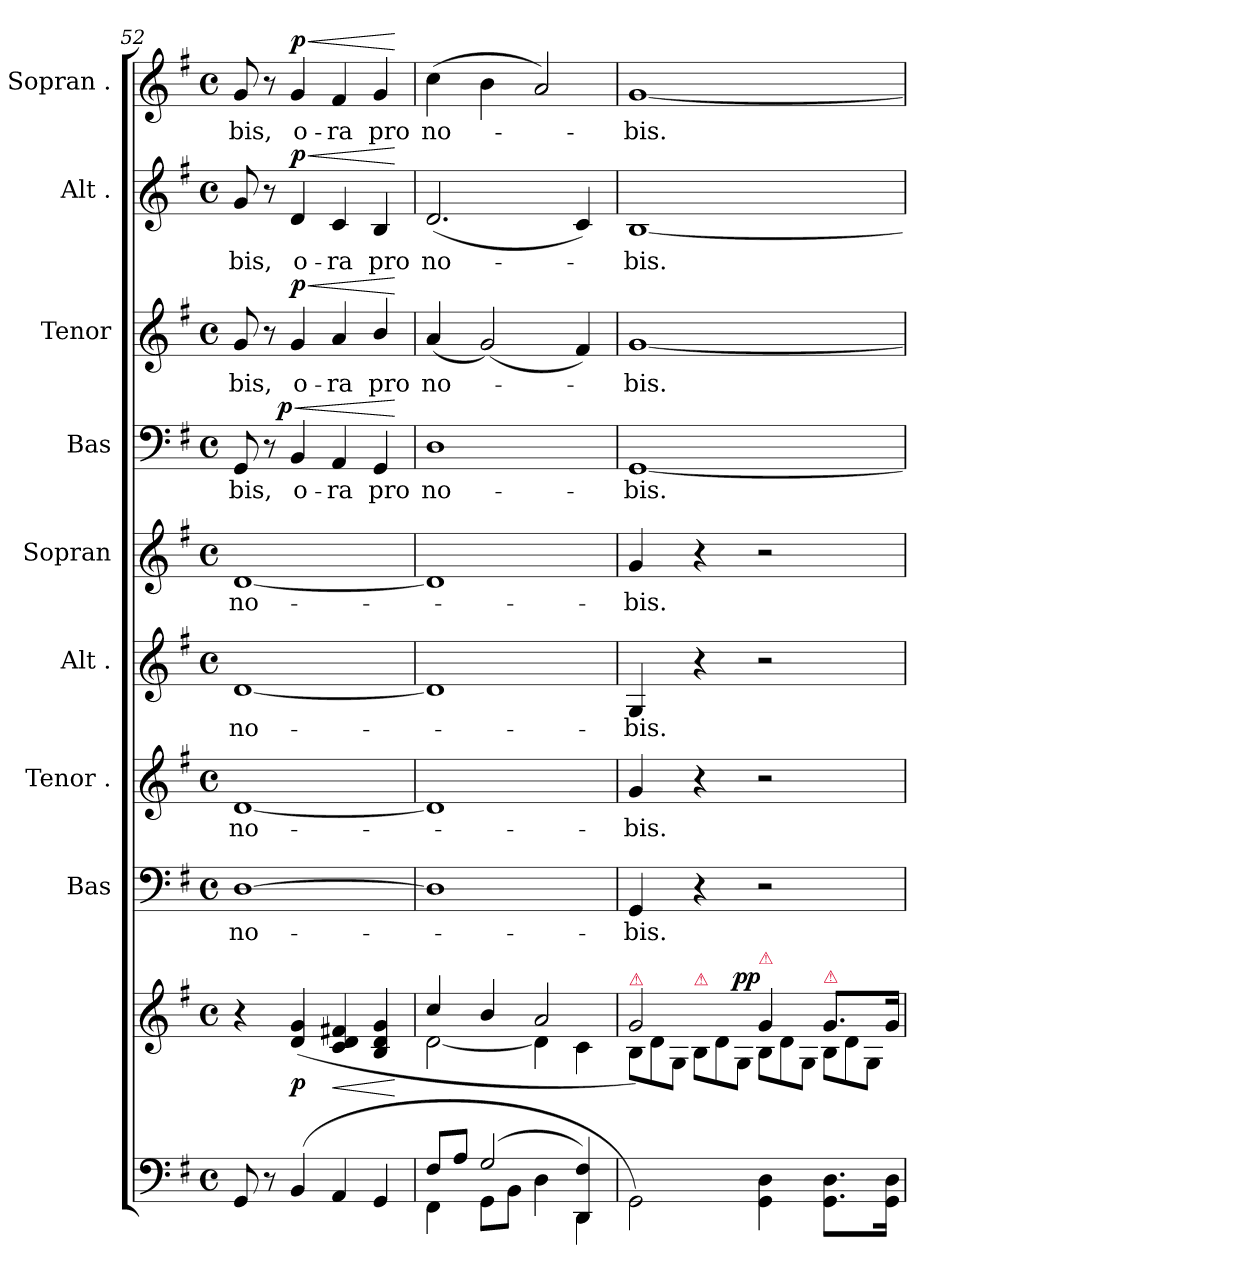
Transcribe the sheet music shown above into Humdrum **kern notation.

**kern	**kern	**dynam	**kern	**text	**kern	**text	**kern	**text	**kern	**text	**kern	**text	**dynam	**kern	**text	**dynam	**kern	**text	**dynam	**kern	**text	**dynam
*part9	*part9	*part9	*part8	*part8	*part7	*part7	*part6	*part6	*part5	*part5	*part4	*part4	*part4	*part3	*part3	*part3	*part2	*part2	*part2	*part1	*part1	*part1
*staff10	*staff9	*staff9/10	*staff8	*staff8	*staff7	*staff7	*staff6	*staff6	*staff5	*staff5	*staff4	*staff4	*staff4	*staff3	*staff3	*staff3	*staff2	*staff2	*staff2	*staff1	*staff1	*staff1
*	*	*	*I"Bas	*	*I"Tenor .	*	*I"Alt .	*	*I"Sopran	*	*I"Bas	*	*	*I"Tenor	*	*	*I"Alt .	*	*	*I"Sopran .	*	*
*	*	*	*I'B	*	*I'T	*	*I'A	*	*I'S	*	*I'B	*	*	*I'T	*	*	*I'A	*	*	*I'S	*	*
*clefF4	*clefG2	*	*clefF4	*	*clefG2	*	*clefG2	*	*clefG2	*	*clefF4	*	*	*clefG2	*	*	*clefG2	*	*	*clefG2	*	*
*	*	*	*	*	*ITrd8c12	*	*	*	*	*	*	*	*	*ITrd8c12	*	*	*	*	*	*	*	*
*k[f#]	*k[f#]	*	*k[f#]	*	*k[f#]	*	*k[f#]	*	*k[f#]	*	*k[f#]	*	*	*k[f#]	*	*	*k[f#]	*	*	*k[f#]	*	*
*M4/4	*M4/4	*	*M4/4	*	*M4/4	*	*M4/4	*	*M4/4	*	*M4/4	*	*	*M4/4	*	*	*M4/4	*	*	*M4/4	*	*
*met(c)	*met(c)	*	*met(c)	*	*met(c)	*	*met(c)	*	*met(c)	*	*met(c)	*	*	*met(c)	*	*	*met(c)	*	*	*met(c)	*	*
=52	=52	=52	=52	=52	=52	=52	=52	=52	=52	=52	=52	=52	=52	=52	=52	=52	=52	=52	=52	=52	=52	=52
8GG/	4r	.	[1D\	no-	[1D/	no-	[1d/	no-	[1d/	no-	8GG/	-bis,	.	8G/	-bis,	.	8g/	-bis,	.	8g/	-bis,	.
8r	.	.	.	.	.	.	.	.	.	.	8r	.	.	8r	.	.	8r	.	.	8r	.	.
!	!	!	!	!	!	!	!	!	!	!	!	!	!LO:HP:a	!	!	!LO:HP:a	!	!	!LO:HP:a	!	!	!LO:HP:a
!	!	!	!	!	!	!	!	!	!	!	!	!	!LO:DY:n=1:a:rj	!	!	!LO:DY:n=1:a	!	!	!LO:DY:n=1:a	!	!	!LO:DY:n=1:a
(<4BB/	(>4d/ 4g/	p	.	.	.	.	.	.	.	.	4BB/	o-	< p.	4G/	o-	< p.	4d/	o-	< p.	4g/	o-	< p.
4AA/	4c/ 4d/ 4f#X/	<	.	.	.	.	.	.	.	.	4AA/	-ra	.	4A/	-ra	.	4c/	-ra	.	4f#/	-ra	.
4GG/	4B/ 4d/ 4g/	.	.	.	.	.	.	.	.	.	4GG/	pro	.	4B/	pro	.	4B/	pro	.	4g/	pro	.
.	.	[	.	.	.	.	.	.	.	.	.	.	[	.	.	[	.	.	[	.	.	[
=53	=53	=53	=53	=53	=53	=53	=53	=53	=53	=53	=53	=53	=53	=53	=53	=53	=53	=53	=53	=53	=53	=53
*^	*^	*	*	*	*	*	*	*	*	*	*	*	*	*	*	*	*	*	*	*	*	*
8F#/L	4FF#\	4cc/	[2d\	.	1D\]	.	1D/]	.	1d/]	.	1d/]	.	1D\	no-	.	(4A/	no-	.	(2.d/	no-	.	(>4cc\	no-	.
8A/J	.	.	.	.	.	.	.	.	.	.	.	.	.	.	.	.	.	.	.	.	.	.	.	.
(2G/	8GG\L	4b/	.	.	.	.	.	.	.	.	.	.	.	.	.	(2G/)	.	.	.	.	.	4b\	.	.
.	8BB\J	.	.	.	.	.	.	.	.	.	.	.	.	.	.	.	.	.	.	.	.	.	.	.
.	4Di\	2a/	4d\]	.	.	.	.	.	.	.	.	.	.	.	.	.	.	.	.	.	.	2a/)	.	.
4DD/ 4F#/)	4DDi\	.	4c\	.	.	.	.	.	.	.	.	.	.	.	.	4F#/)	.	.	4c/)	.	.	.	.	.
*v	*v	*	*	*	*	*	*	*	*	*	*	*	*	*	*	*	*	*	*	*	*	*	*	*
=54	=54	=54	=54	=54	=54	=54	=54	=54	=54	=54	=54	=54	=54	=54	=54	=54	=54	=54	=54	=54	=54	=54	=54
*	*	*Xtuplet	*	*	*	*	*	*	*	*	*	*	*	*	*	*	*	*	*	*	*	*	*
*^	*	*	*	*	*	*	*	*	*	*	*	*	*	*	*	*	*	*	*	*	*	*	*
!	!	!LO:TX:a:color=crimson:t=⚠	!	!	!	!	!	!	!	!	!	!	!	!	!	!	!	!	!	!	!	!	!	!
*v	*v	*	*	*	*	*	*	*	*	*	*	*	*	*	*	*	*	*	*	*	*	*	*	*
2GG\)	2g/)	12B\L	.	4GG/	-bis.	4G/	-bis.	4G/	-bis.	4g/	-bis.	[1GG/	-bis.	.	[1G/	-bis.	.	[1B/	-bis.	.	[1g/	-bis.	.
.	.	12d\	.	.	.	.	.	.	.	.	.	.	.	.	.	.	.	.	.	.	.	.	.
.	.	12G/J	.	.	.	.	.	.	.	.	.	.	.	.	.	.	.	.	.	.	.	.	.
!	!	!LO:TX:a:color=crimson:t=⚠	!	!	!	!	!	!	!	!	!	!	!	!	!	!	!	!	!	!	!	!	!
.	.	12B\L	.	4r	.	4r	.	4r	.	4r	.	.	.	.	.	.	.	.	.	.	.	.	.
.	.	12d\	.	.	.	.	.	.	.	.	.	.	.	.	.	.	.	.	.	.	.	.	.
.	.	12G/J	.	.	.	.	.	.	.	.	.	.	.	.	.	.	.	.	.	.	.	.	.
!	!LO:TX:a:color=crimson:t=⚠	!	!	!	!	!	!	!	!	!	!	!	!	!	!	!	!	!	!	!	!	!	!
!	!	!	!LO:DY:a:rj	!	!	!	!	!	!	!	!	!	!	!	!	!	!	!	!	!	!	!	!
4GG\ 4D\	4g/	12B\L	pp.	2r	.	2r	.	2r	.	2r	.	.	.	.	.	.	.	.	.	.	.	.	.
.	.	12d\	.	.	.	.	.	.	.	.	.	.	.	.	.	.	.	.	.	.	.	.	.
.	.	12G/J	.	.	.	.	.	.	.	.	.	.	.	.	.	.	.	.	.	.	.	.	.
!	!LO:TX:a:color=crimson:t=⚠	!	!	!	!	!	!	!	!	!	!	!	!	!	!	!	!	!	!	!	!	!	!
8.GG\ 8.D\L	8.g/L	12B\L	.	.	.	.	.	.	.	.	.	.	.	.	.	.	.	.	.	.	.	.	.
.	.	12d\	.	.	.	.	.	.	.	.	.	.	.	.	.	.	.	.	.	.	.	.	.
.	.	12G/J	.	.	.	.	.	.	.	.	.	.	.	.	.	.	.	.	.	.	.	.	.
16GG\ 16D\Jk	16g/Jk	.	.	.	.	.	.	.	.	.	.	.	.	.	.	.	.	.	.	.	.	.	.
*	*v	*v	*	*	*	*	*	*	*	*	*	*	*	*	*	*	*	*	*	*	*	*	*
=	=	=	=	=	=	=	=	=	=	=	=	=	=	=	=	=	=	=	=	=	=	=
*-	*-	*-	*-	*-	*-	*-	*-	*-	*-	*-	*-	*-	*-	*-	*-	*-	*-	*-	*-	*-	*-	*-
